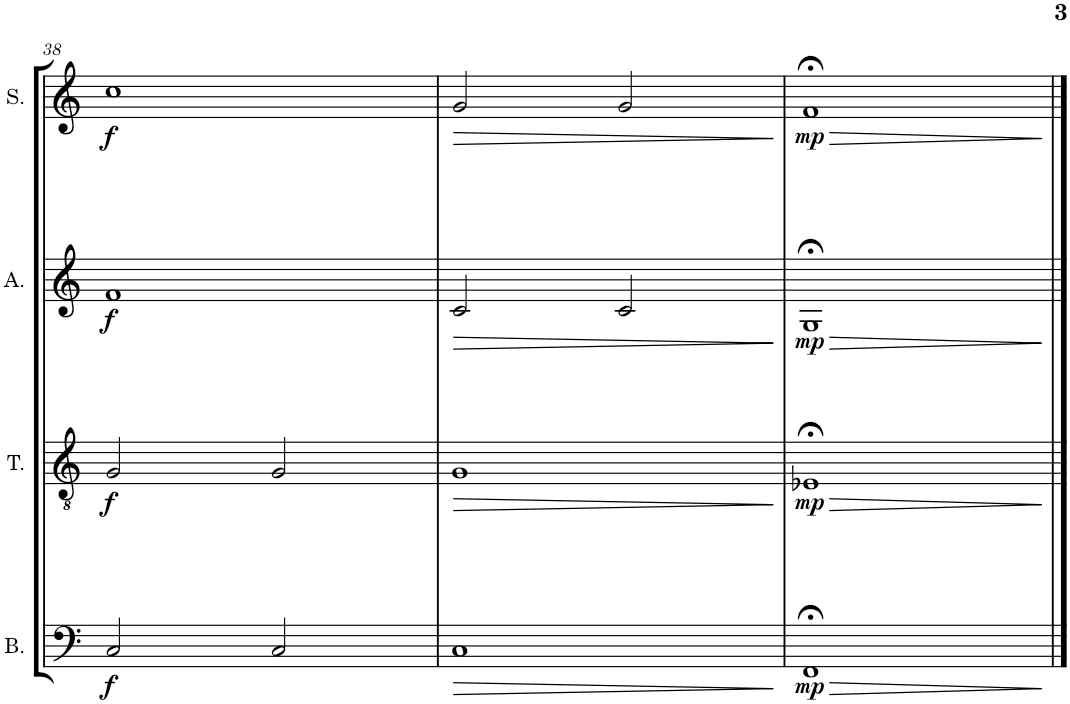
**kern	**dynam	**kern	**dynam	**kern	**dynam	**kern	**dynam
*part4	*part4	*part3	*part3	*part2	*part2	*part1	*part1
*staff4	*staff4	*staff3	*staff3	*staff2	*staff2	*staff1	*staff1
*I"Bass	*	*I"Tenor	*	*I"Alto	*	*I"Soprano	*
*I'B.	*	*I'T.	*	*I'A.	*	*I'S.	*
!!LO:PB:g=z
*clefF4	*	*clefGv2	*	*clefG2	*	*clefG2	*
*k[]	*	*k[]	*	*k[]	*	*k[]	*
*M4/4	*	*M4/4	*	*M4/4	*	*M4/4	*
=38	=38	=38	=38	=38	=38	=38	=38
!	!LO:DY:b	!	!LO:DY:b	!	!LO:DY:b	!	!LO:DY:b
2C/	f	2G/	f	1f	f	1cc	f
2C/	.	2G/	.	.	.	.	.
=39	=39	=39	=39	=39	=39	=39	=39
!	!LO:HP:b	!	!LO:HP:b	!	!LO:HP:b	!	!LO:HP:b
1C	>	1G	>	2c/	>	2g/	>
.	.	.	.	2c/	.	2g/	.
.	]	.	]	.	]	.	]
=40	=40	=40	=40	=40	=40	=40	=40
!	!LO:HP:b	!	!LO:HP:b	!	!LO:HP:b	!	!LO:HP:b
!	!LO:DY:n=1:b	!	!LO:DY:n=1:b	!	!LO:DY:n=1:b	!	!LO:DY:n=1:b
1FF;<	> mp	1E-X;<	> mp	1G;<	> mp	1f;<	> mp
.	]	.	]	.	]	.	]
==	==	==	==	==	==	==	==
*-	*-	*-	*-	*-	*-	*-	*-
